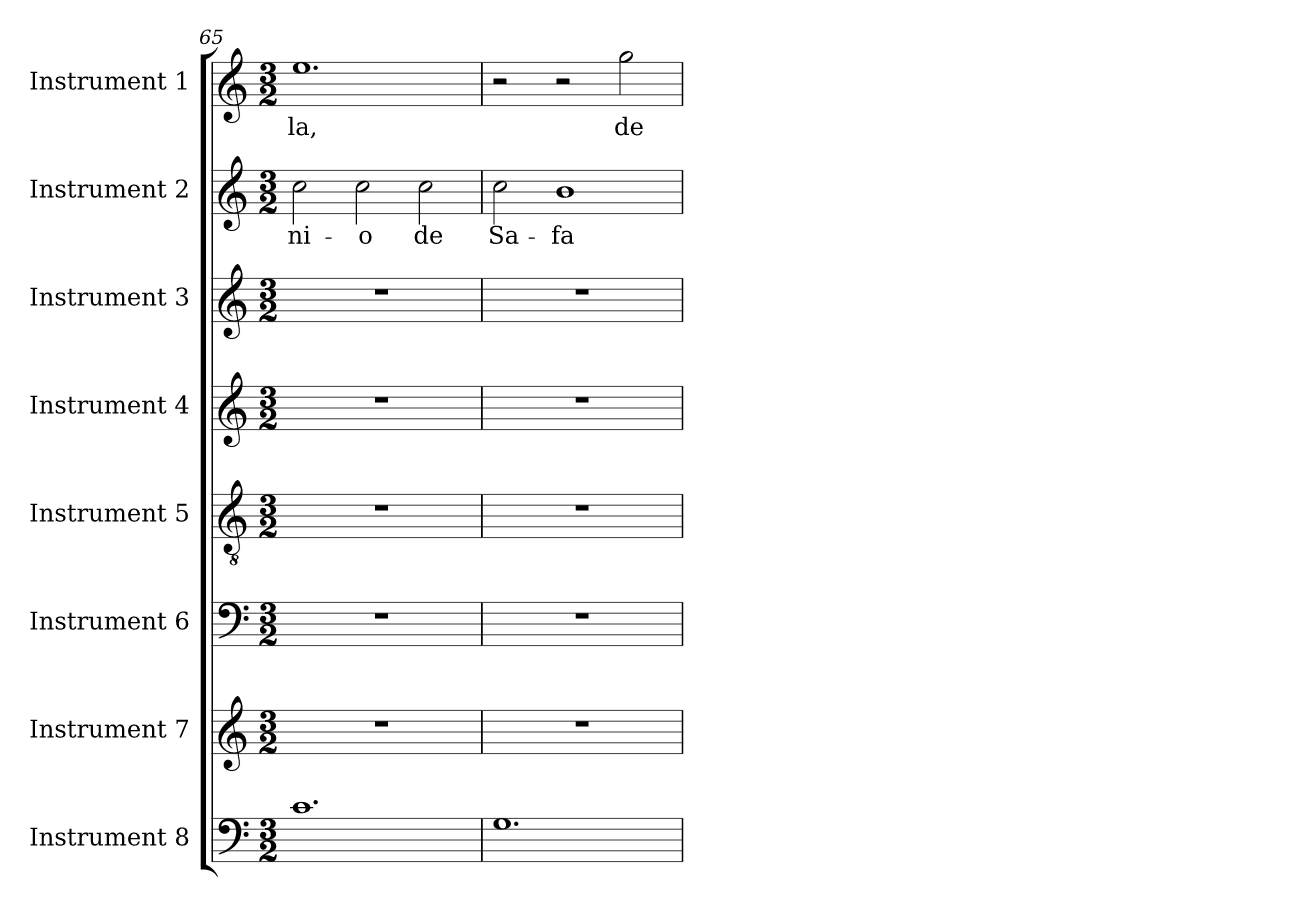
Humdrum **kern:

**kern	**kern	**kern	**kern	**kern	**kern	**kern	**text	**kern	**text
*part8	*part7	*part6	*part5	*part4	*part3	*part2	*part2	*part1	*part1
*staff8	*staff7	*staff6	*staff5	*staff4	*staff3	*staff2	*staff2	*staff1	*staff1
*I"Instrument 8	*I"Instrument 7	*I"Instrument 6	*I"Instrument 5	*I"Instrument 4	*I"Instrument 3	*I"Instrument 2	*	*I"Instrument 1	*
!!LO:PB:g=z
*clefF4	*clefG2	*clefF4	*clefGv2	*clefG2	*clefG2	*clefG2	*	*clefG2	*
*k[]	*k[]	*k[]	*k[]	*k[]	*k[]	*k[]	*	*k[]	*
*C:	*C:	*C:	*C:	*C:	*C:	*C:	*	*C:	*
*M3/2	*M3/2	*M3/2	*M3/2	*M3/2	*M3/2	*M3/2	*	*M3/2	*
=65	=65	=65	=65	=65	=65	=65	=65	=65	=65
!	!	!	!	!	!	!	!LO:LY:b:rj	!	!LO:LY:b:cj
1.c	1.r	1.r	1.r	1.r	1.r	2cc\	-ni-	1.ee	-la,
!	!	!	!	!	!	!	!LO:LY:b:rj	!	!
.	.	.	.	.	.	2cc\	-o	.	.
!	!	!	!	!	!	!	!LO:LY:b:rj	!	!
.	.	.	.	.	.	2cc\	de	.	.
=66	=66	=66	=66	=66	=66	=66	=66	=66	=66
!	!	!	!	!	!	!	!LO:LY:b:rj	!	!
1.G	1.r	1.r	1.r	1.r	1.r	2cc\	Sa-	2r	.
!	!	!	!	!	!	!	!LO:LY:b:rj	!	!
.	.	.	.	.	.	1b	-fa-	2r	.
!	!	!	!	!	!	!	!	!	!LO:LY:b:cj
.	.	.	.	.	.	.	.	2gg\	de
=	=	=	=	=	=	=	=	=	=
*-	*-	*-	*-	*-	*-	*-	*-	*-	*-
